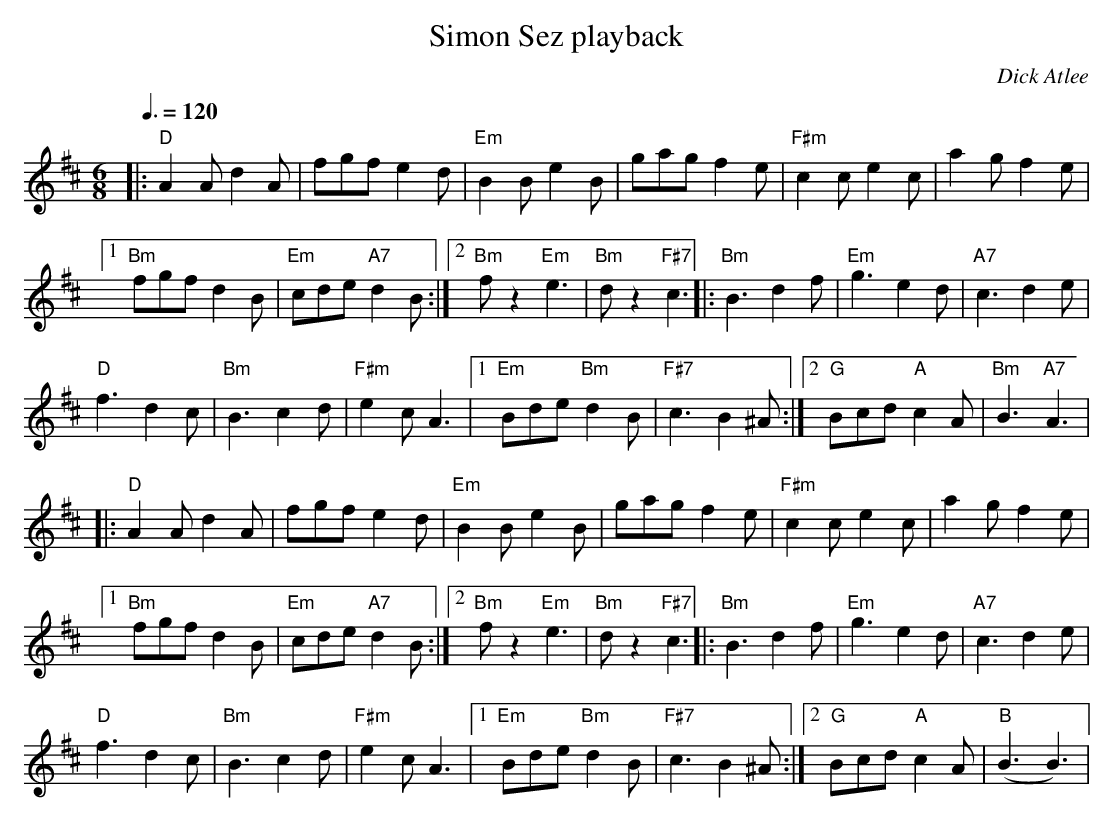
X:1
T:Simon Sez playback
M:6/8
L:1/8
Q:3/8=120
C:Dick Atlee
K:D
|: "D" A2 A d2 A | fgf e2 d | "Em" B2 B e2 B | gag f2 e |
"F#m" c2 c e2 c | a2 g f2 e | !
[1 "Bm" fgf d2 B | "Em" cde "A7" d2 B :|[2 "Bm" f z2 "Em" e3 |
"Bm" d z2 "F#7" c3 ||: "Bm" B3 d2 f | "Em" g3 e2 d | "A7" c3 d2 e |!
"D" f3 d2 c | "Bm" B3 c2 d | "F#m" e2 c A3 |
[1 "Em" Bde "Bm" d2 B | "F#7" c3 B2 ^A :|[2 "G" Bcd "A" c2 A |
"Bm" B3 "A7" A3 |!
|: "D" A2 A d2 A | fgf e2 d | "Em" B2 B e2 B | gag f2 e |
"F#m" c2 c e2 c | a2 g f2 e | !
[1 "Bm" fgf d2 B | "Em" cde "A7" d2 B :|[2 "Bm" f z2 "Em" e3 |
"Bm" d z2 "F#7" c3 ||: "Bm" B3 d2 f | "Em" g3 e2 d | "A7" c3 d2 e |!
"D" f3 d2 c | "Bm" B3 c2 d | "F#m" e2 c A3 |
[1 "Em" Bde "Bm" d2 B | "F#7" c3 B2 ^A :|[2 "G" Bcd "A" c2 A |
"B" (B3 B3) |!
